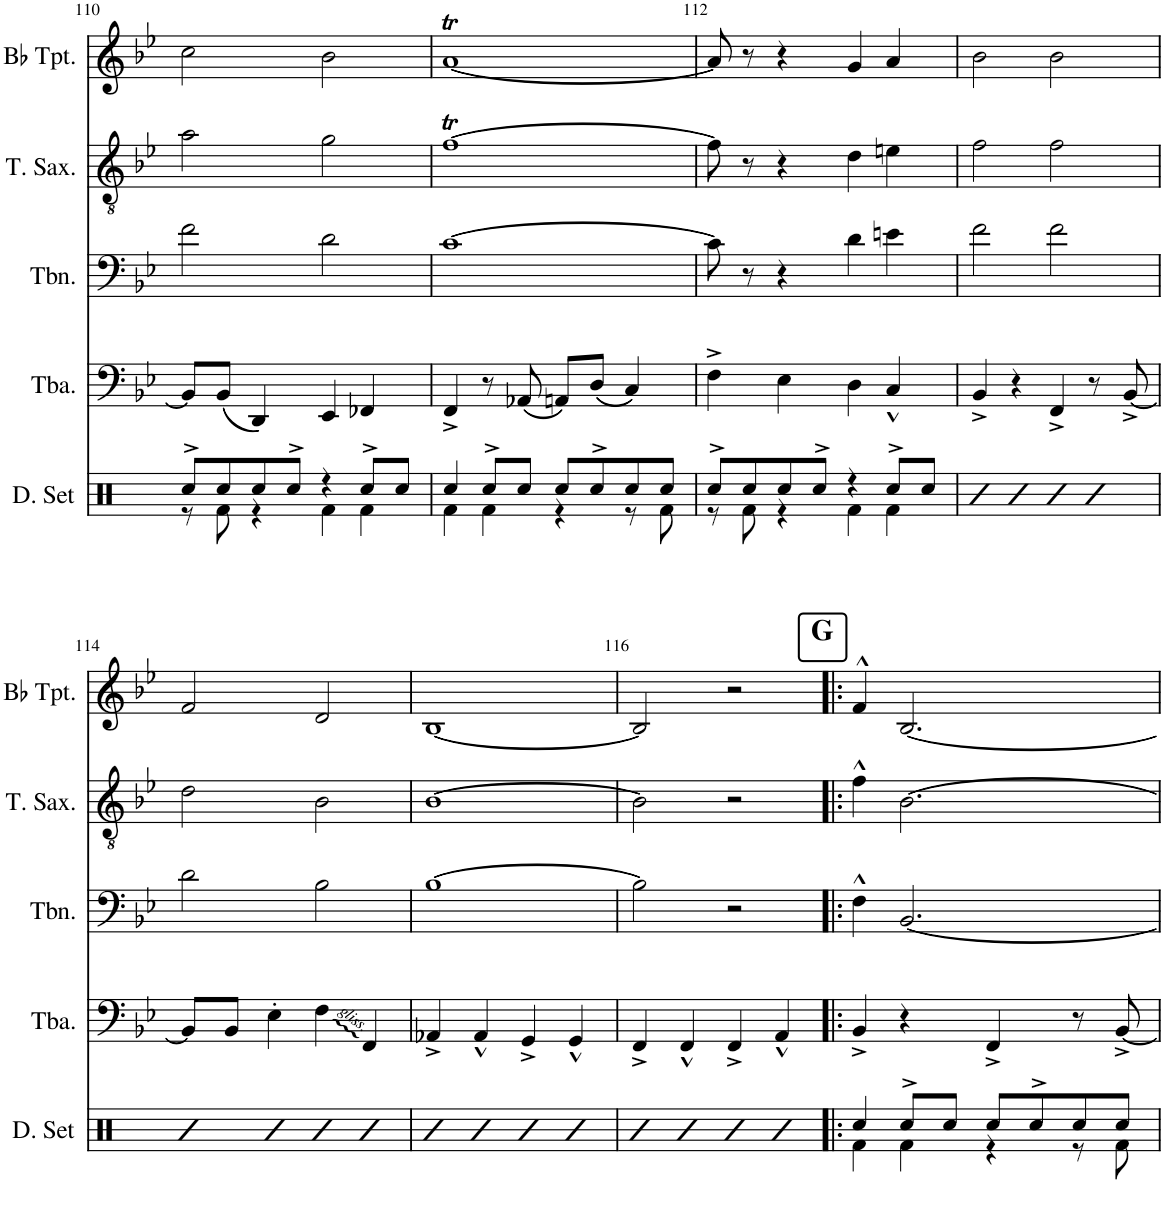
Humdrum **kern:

**kern	**kern	**kern	**kern	**kern	**kern	**kern
*part7	*part6	*part5	*part4	*part3	*part2	*part1
*staff7	*staff6	*staff5	*staff4	*staff3	*staff2	*staff1
*I"Drumset	*I"Tuba	*I"Trombone	*I"Trombone	*I"Tenor Saxophone	*I"Bb Trumpet	*I"Bb Trumpet
*I'D. Set	*I'Tba.	*I'Tbn.	*I'Tbn.	*I'T. Sax.	*I'Bb Tpt.	*I'Bb Tpt.
!!LO:PB:g=z
*clefX	*clefF4	*clefF4	*clefF4	*clefGv2	*clefG2	*clefG2
*	*	*	*	*Trd8c14	*Trd1c2	*Trd1c2
*k[]	*k[b-e-]	*k[b-e-]	*k[b-e-]	*k[b-e-]	*k[b-e-]	*k[b-e-]
*M4/4	*M4/4	*M4/4	*M4/4	*M4/4	*M4/4	*M4/4
=110	=110	=110	=110	=110	=110	=110
*^	*	*	*	*	*	*
8Rcc^/L	8r	8BB-/L]	2B-	2f\	2a\	2cc\	2ccc
8Rcc/	8Rf\	(8BB-/J	.	.	.	.	.
8Rcc/	4r	4DD/)	.	.	.	.	.
8Rcc^/J	.	.	.	.	.	.	.
4r	4Rf\	4EE-/	2G	2d\	2g\	2b-\	2bb-
8Rcc^/L	4Rf\	4FF-X/	.	.	.	.	.
8Rcc/J	.	.	.	.	.	.	.
=111	=111	=111	=111	=111	=111	=111	=111
4Rcc/	4Rf\	4FF^/	[1A	[1c	[1fT	[1at	[1aat
8Rcc^/L	4Rf\	8r	.	.	.	.	.
8Rcc/J	.	(8AA-X/	.	.	.	.	.
8Rcc/L	4r	8AAn/L)	.	.	.	.	.
8Rcc^/	.	(8D/J	.	.	.	.	.
8Rcc/	8r	4C/)	.	.	.	.	.
8Rcc/J	8Rf\	.	.	.	.	.	.
=112	=112	=112	=112	=112	=112	=112	=112
8Rcc^/L	8r	4F^\	8A]	8c\]	8f\]	8a/]	8aa]
8Rcc/	8Rf\	.	8r	8r	8r	8r	8r
8Rcc/	4r	4E-\	4r	4r	4r	4r	4r
8Rcc^/J	.	.	.	.	.	.	.
4r	4Rf\	4D\	4B-	4d\	4d\	4g/	4gg
8Rcc^/L	4Rf\	4C^^/	4c	4en\	4en\	4a/	4aa
8Rcc/J	.	.	.	.	.	.	.
*v	*v	*	*	*	*	*	*
=113	=113	=113	=113	=113	=113	=113
4R	4BB-^/	2d	2f\	2f\	2b-\	2bb-
4R	4r	.	.	.	.	.
4R	4FF^/	2d	2f\	2f\	2b-\	2bb-
4R	8r	.	.	.	.	.
.	[8BB-^/	.	.	.	.	.
!!LO:LB:g=z
=114	=114	=114	=114	=114	=114	=114
4R	8BB-/L]	2B-	2d\	2d\	2f/	2ff
.	8BB-/J	.	.	.	.	.
4R	4E-'\	.	.	.	.	.
4R	4F\	2F	2B-\	2B-\	2d/	2dd
4R	4FF/	.	.	.	.	.
=115	=115	=115	=115	=115	=115	=115
4R	4AA-X^/	[1D	[1B-	[1B-	[1B-	[1b-
4R	4AA-^^/	.	.	.	.	.
4R	4GG^/	.	.	.	.	.
4R	4GG^^/	.	.	.	.	.
=116	=116	=116	=116	=116	=116	=116
4R	4FF^/	2D]	2B-\]	2B-\]	2B-/]	2b-]
4R	4FF^^/	.	.	.	.	.
4R	4FF^/	2r	2r	2r	2r	2bb-
4R	4AA^^/	.	.	.	.	.
!!LO:REH:place=s1:a:t=
!!LO:REH:place=s1:a:B:cj:fs=14:t=G
=117!|:	=117!|:	=117!|:	=117!|:	=117!|:	=117!|:	=117!|:
*^	*	*	*	*	*	*
!	!	!	!	!	!	!	!LO:TX:a:t=Ad Lib Hot Licks
4Rcc/	4Rf\	4BB-^/	4F^^	4F^^\	4f^^\	4f^^/	4a
8Rcc^/L	4Rf\	4r	[2.BB-	[2.BB-/	[2.B-\	[2.B-/	4a
8Rcc/J	.	.	.	.	.	.	.
8Rcc/L	4r	4FF^/	.	.	.	.	4a
8Rcc^/	.	.	.	.	.	.	.
8Rcc/	8r	8r	.	.	.	.	4a
8Rcc/J	8Rf\	[8BB-^/	.	.	.	.	.
*v	*v	*	*	*	*	*	*
=	=	=	=	=	=	=
*-	*-	*-	*-	*-	*-	*-
